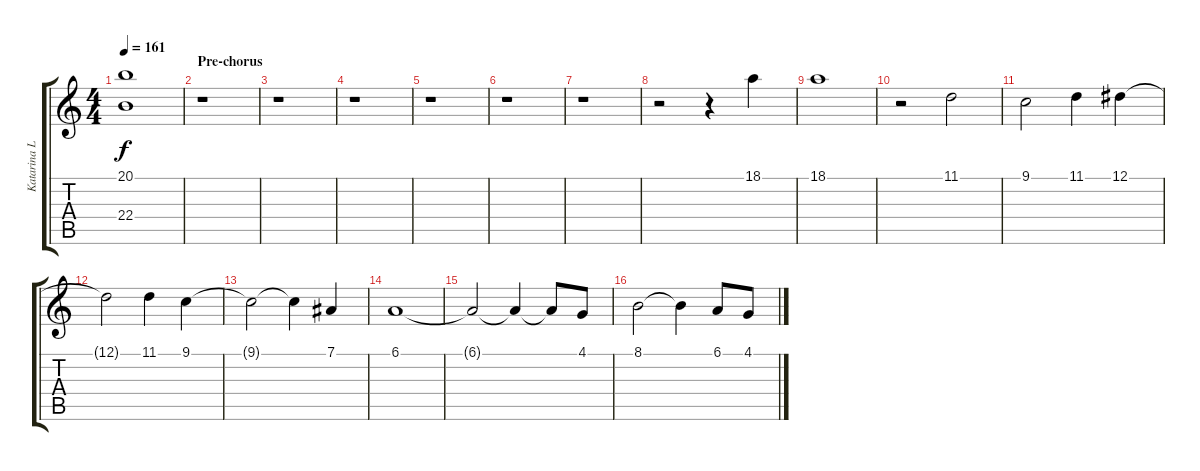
\track ("Katarina Lilja" "Katarina L") {instrument altosax}
\staff {score tabs}
\tuning (Eb4 Bb3 Gb3 Db3 Ab2 Eb2) {hide}
\ts (4 4)
\tempo 161
\clef g2
\ks c
(20.1{t} 22.4{t}).1{dy f} |
\section ("" "Pre-chorus")
r.1 |
r.1 |
r.1 |
r.1 |
r.1 |
r.1 |
r.2 r.4{volume 15 balance 14 instrument altosax} 18.1.4 |
18.1.1 |
r.2 11.1.2 |
9.1.2 11.1.4 12.1.4 |
12.1{t}.2 11.1.4 9.1.4 |
9.1{t}.2 9.1{t}.4 7.1.4 |
6.1.1 |
6.1{t}.2 6.1{t}.4 6.1{t}.8 4.1.8 |
8.1.2 8.1{t}.4 6.1.8 4.1.8
